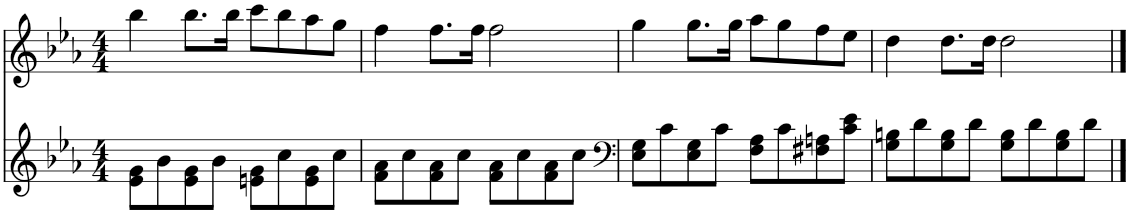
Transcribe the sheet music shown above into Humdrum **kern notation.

**kern	**kern
*part2	*part1
*staff2	*staff1
*I"Piano	*I"Piano
*I'Pno	*I'Pno
*clefG2	*clefG2
*k[b-e-a-]	*k[b-e-a-]
*M4/4	*M4/4
=1	=1
8e-\ 8g\L	4bb-\
8b-\	.
8e-\ 8g\	8.bb-\L
8b-\J	.
.	16bb-\Jk
8en\ 8g\L	8ccc\L
8cc\	8bb-\
8e\ 8g\	8aa-\
8cc\J	8gg\J
=2	=2
8f\ 8a-\L	4ff\
8cc\	.
8f\ 8a-\	8.ff\L
8cc\J	.
.	16ff\Jk
8f\ 8a-\L	2ff\
8cc\	.
8f\ 8a-\	.
8cc\J	.
=3	=3
*clefF4	*
8E-\ 8G\L	4gg\
8c\	.
8E-\ 8G\	8.gg\L
8c\J	.
.	16gg\Jk
8F\ 8A-\L	8aa-\L
8c\	8gg\
8F#X\ 8An\	8ff\
8c\ 8e-\J	8ee-\J
=4	=4
8G\ 8Bn\L	4dd\
8d\	.
8G\ 8B\	8.dd\L
8d\J	.
.	16dd\Jk
8G\ 8B\L	2dd\
8d\	.
8G\ 8B\	.
8d\J	.
==	==
*-	*-
